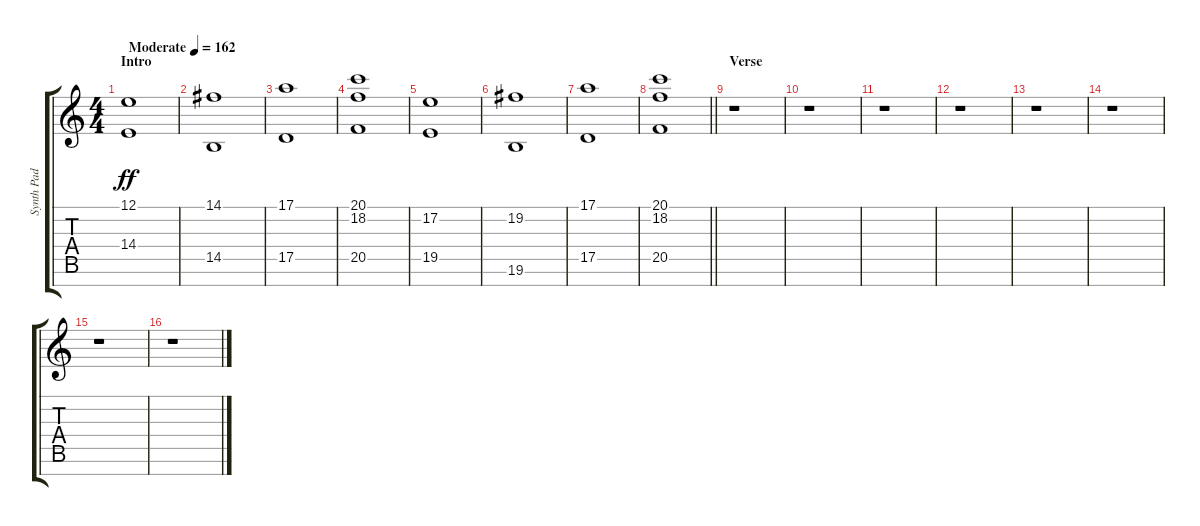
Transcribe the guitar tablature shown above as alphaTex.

\track ("Synth Pad" "Synth Pad") {instrument pad2warm}
\staff {score tabs}
\tuning (E4 B3 G3 D3 A2 E2 B1) {hide}
\ts (4 4)
\section ("" "Intro")
\tempo (162 "Moderate")
\clef g2
\ks c
(12.1 14.4).1{dy ff instrument pad2warm} |
(14.1 14.5).1 |
(17.1 17.5).1 |
(20.1 18.2 20.5).1 |
(17.2 19.5).1 |
(19.2 19.6).1 |
(17.1 17.5).1 |
\barLineRight lightlight
(20.1 18.2 20.5).1 |
\section ("" "Verse")
r.1 |
r.1 |
r.1 |
r.1 |
r.1 |
r.1 |
r.1 |
r.1
